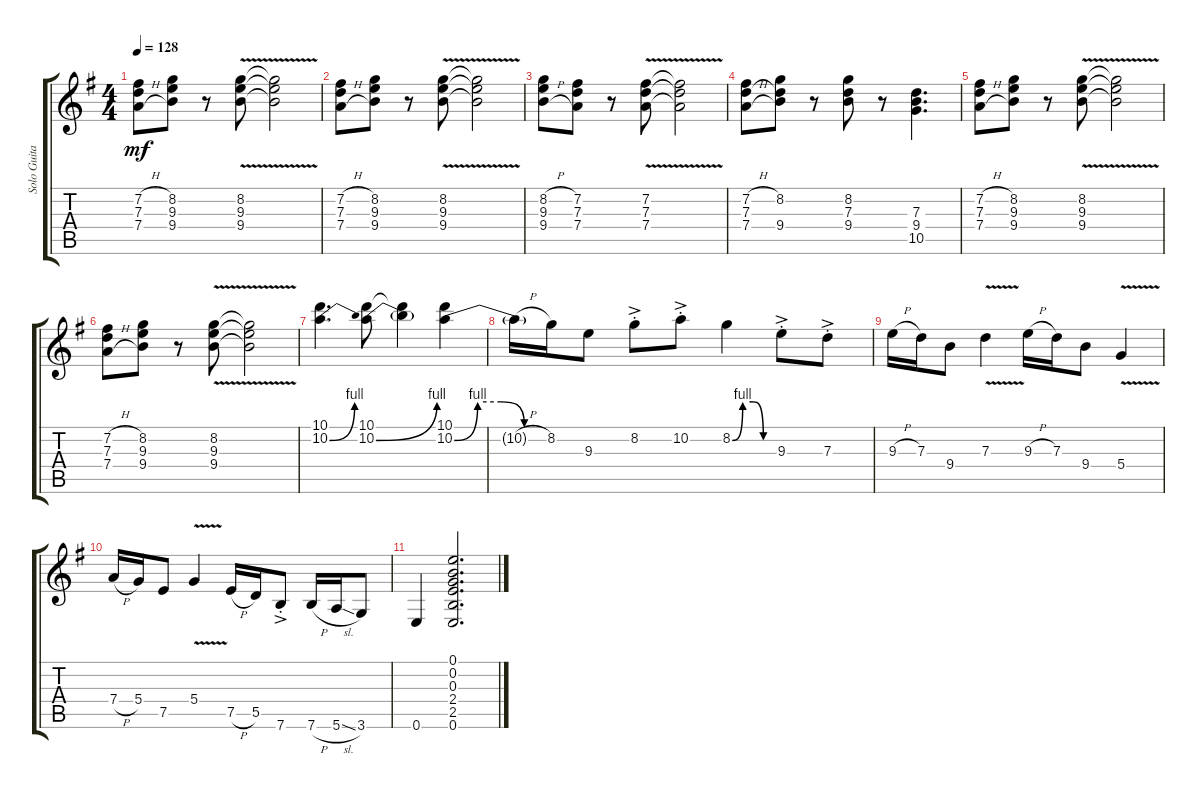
\track ("Solo Guitar" "Solo Guita") {instrument overdrivenguitar}
\staff {score tabs}
\tuning (E4 B3 G3 D3 A2 E2) {hide}
\ts (4 4)
\tempo 128
\clef g2
\ks eminor
(7.2{h} 7.3{h} 7.4{h}).8{dy mf instrument overdrivenguitar} (8.2 9.3 9.4).8 r.8 (8.2{v} 9.3{v} 9.4{v}).8 (8.2{t} 9.3{t} 9.4{t}).2 |
(7.2{h} 7.3{h} 7.4{h}).8 (8.2 9.3 9.4).8 r.8 (8.2{v} 9.3{v} 9.4{v}).8 (8.2{t} 9.3{t} 9.4{t}).2 |
(8.2{h} 9.3{h} 9.4{h}).8 (7.2 7.3 7.4).8 r.8 (7.2{v} 7.3{v} 7.4{v}).8 (7.2{t} 7.3{t} 7.4{t}).2 |
(7.2{h} 7.3 7.4{h}).8 (8.2 7.3{t} 9.4).8 r.8 (8.2 7.3 9.4).8 r.8 (7.3 9.4 10.5).4{d} |
(7.2{h} 7.3{h} 7.4{h}).8 (8.2 9.3 9.4).8 r.8 (8.2{v} 9.3{v} 9.4{v}).8 (8.2{t} 9.3{t} 9.4{t}).2 |
(7.2{h} 7.3{h} 7.4{h}).8 (8.2 9.3 9.4).8 r.8 (8.2{v} 9.3{v} 9.4{v}).8 (8.2{t} 9.3{t} 9.4{t}).2 |
(10.1 10.2{be (bend 0 0 60 4)}).4{d} (10.1 10.2{be (bend 0 0 60 4)}).8 (10.1{t} 10.2{t}).4 (10.1 10.2{be (custom 0 0 15 4 30 4 45 0 60 0)}).4 |
10.2{h t}.16 8.2.16 9.3.8 8.2{ac st}.8 10.2{ac st}.8 8.2{be (custom 0 0 15 4 30 4 45 0 60 0)}.4 9.3{ac st}.8 7.3{ac st}.8 |
9.3{h}.16 7.3.16 9.4.8 7.3{v}.4 9.3{h}.16 7.3.16 9.4.8 5.4{v}.4 |
7.4{h}.16 5.4.16 7.5.8 5.4{v}.4 7.5{h}.16 5.5.16 7.6{ac st}.8 7.6{h}.16 5.6{sl}.16 3.6.8 |
0.6.4 (0.1 0.2 0.3 2.4 2.5 0.6).2{d}
